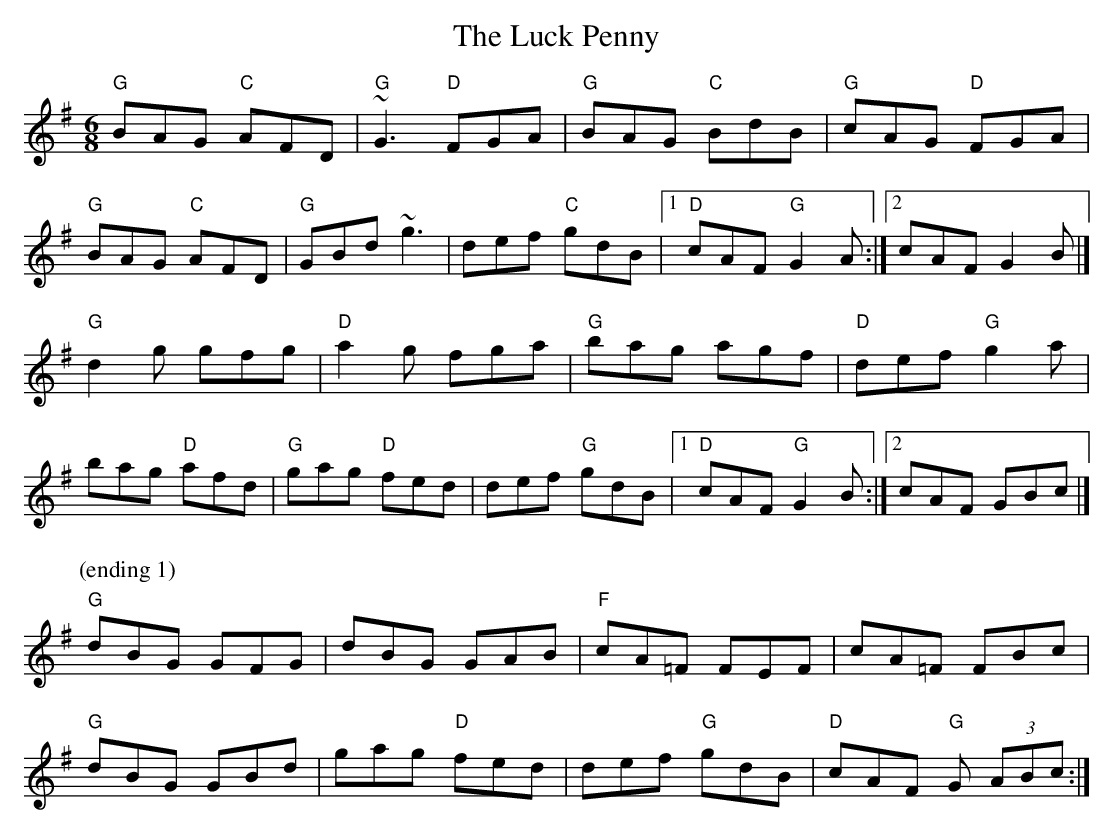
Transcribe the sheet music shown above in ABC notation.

X:1
T:Luck Penny, The
L:1/8
M:6/8
K:G
"G"BAG "C"AFD|"G"~G3 "D"FGA|"G"BAG "C"BdB|"G"cAG "D"FGA|
"G"BAG "C"AFD|"G"GBd ~g3|def "C"gdB|1 "D"cAF "G"G2A:|2 cAF G2B|]
"G"d2g gfg|"D"a2g fga|"G"bag agf|"D"def "G"g2a|
bag "D"afd|"G"gag "D"fed|def "G"gdB|1 "D"cAF "G"G2B:|2 cAF GBc|]
P:(ending 1)
"G"dBG GFG|dBG GAB|"F"cA=F FEF|cA=F FBc|
"G"dBG GBd|gag "D"fed|def "G"gdB|"D"cAF "G"G (3ABc:|
